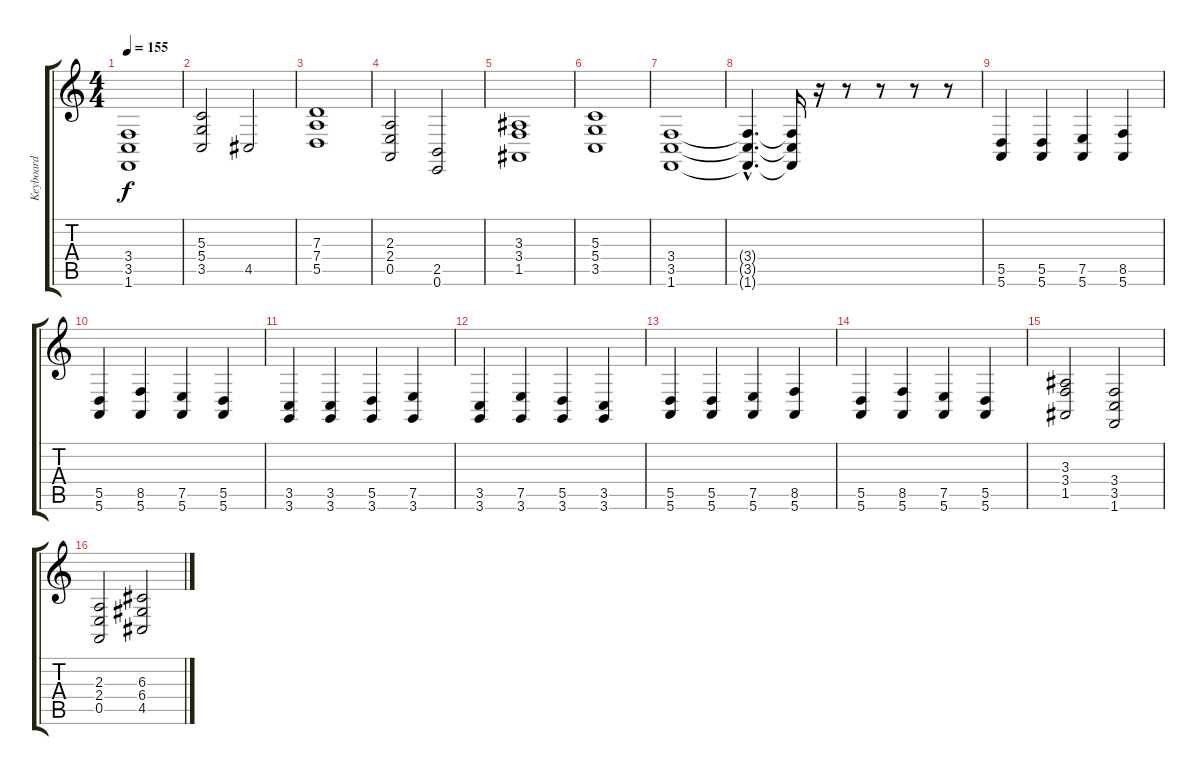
\track ("Keyboard" "Keyboard") {instrument electricgrandpiano}
\staff {score tabs}
\tuning (E4 B3 G3 D3 A2 E2) {hide}
\ts (4 4)
\tempo 155
\clef g2
\ks c
(3.4 3.5 1.6).1{dy f} |
(5.3 5.4 3.5).2 4.5.2 |
(7.3 7.4 5.5).1 |
(2.3 2.4 0.5).2 (2.5 0.6).2 |
(3.3 3.4 1.5).1 |
(5.3 5.4 3.5).1 |
(3.4 3.5 1.6).1 |
(3.4{hac t} 3.5{hac t} 1.6{hac t}).4{d} (3.4{t} 3.5{t} 1.6{t}).16 r.16 r.8 r.8 r.8 r.8 |
(5.5 5.6).4 (5.5 5.6).4 (7.5 5.6).4 (8.5 5.6).4 |
(5.5 5.6).4 (8.5 5.6).4 (7.5 5.6).4 (5.5 5.6).4 |
(3.5 3.6).4 (3.5 3.6).4 (5.5 3.6).4 (7.5 3.6).4 |
(3.5 3.6).4 (7.5 3.6).4 (5.5 3.6).4 (3.5 3.6).4 |
(5.5 5.6).4 (5.5 5.6).4 (7.5 5.6).4 (8.5 5.6).4 |
(5.5 5.6).4 (8.5 5.6).4 (7.5 5.6).4 (5.5 5.6).4 |
(3.3 3.4 1.5).2 (3.4 3.5 1.6).2 |
(2.3 2.4 0.5).2 (6.3 6.4 4.5).2
